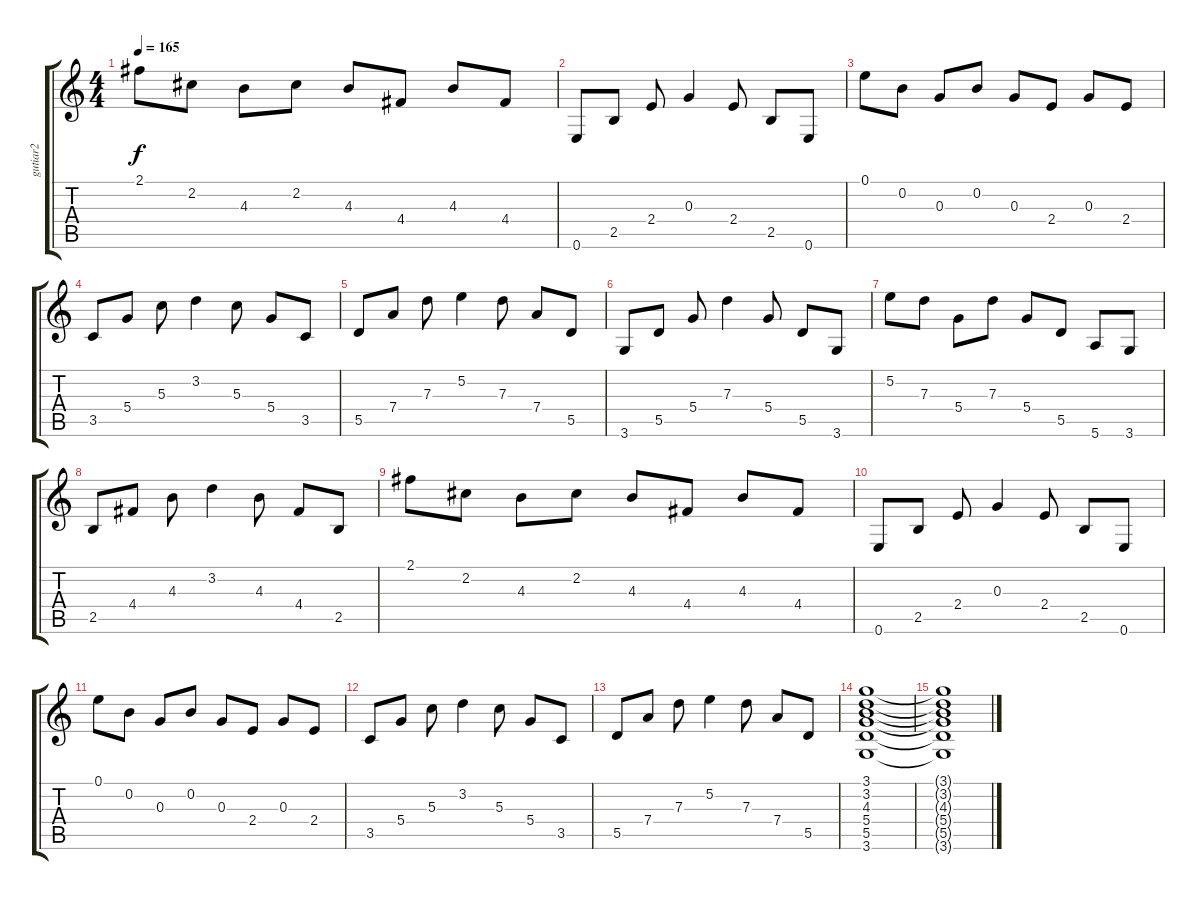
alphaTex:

\track ("gutiar2" "gutiar2") {instrument distortionguitar}
\staff {score tabs}
\tuning (E4 B3 G3 D3 A2 E2) {hide}
\ts (4 4)
\tempo 165
\clef g2
\ks c
2.1.8{dy f} 2.2.8 4.3.8 2.2.8 4.3.8 4.4.8 4.3.8 4.4.8 |
0.6.8 2.5.8 2.4.8 0.3.4 2.4.8 2.5.8 0.6.8 |
0.1.8 0.2.8 0.3.8 0.2.8 0.3.8 2.4.8 0.3.8 2.4.8 |
3.5.8 5.4.8 5.3.8 3.2.4 5.3.8 5.4.8 3.5.8 |
5.5.8 7.4.8 7.3.8 5.2.4 7.3.8 7.4.8 5.5.8 |
3.6.8 5.5.8 5.4.8 7.3.4 5.4.8 5.5.8 3.6.8 |
5.2.8 7.3.8 5.4.8 7.3.8 5.4.8 5.5.8 5.6.8 3.6.8 |
2.5.8 4.4.8 4.3.8 3.2.4 4.3.8 4.4.8 2.5.8 |
2.1.8 2.2.8 4.3.8 2.2.8 4.3.8 4.4.8 4.3.8 4.4.8 |
0.6.8 2.5.8 2.4.8 0.3.4 2.4.8 2.5.8 0.6.8 |
0.1.8 0.2.8 0.3.8 0.2.8 0.3.8 2.4.8 0.3.8 2.4.8 |
3.5.8 5.4.8 5.3.8 3.2.4 5.3.8 5.4.8 3.5.8 |
5.5.8 7.4.8 7.3.8 5.2.4 7.3.8 7.4.8 5.5.8 |
(3.1 3.2 4.3 5.4 5.5 3.6).1 |
(3.1{t} 3.2{t} 4.3{t} 5.4{t} 5.5{t} 3.6{t}).1
